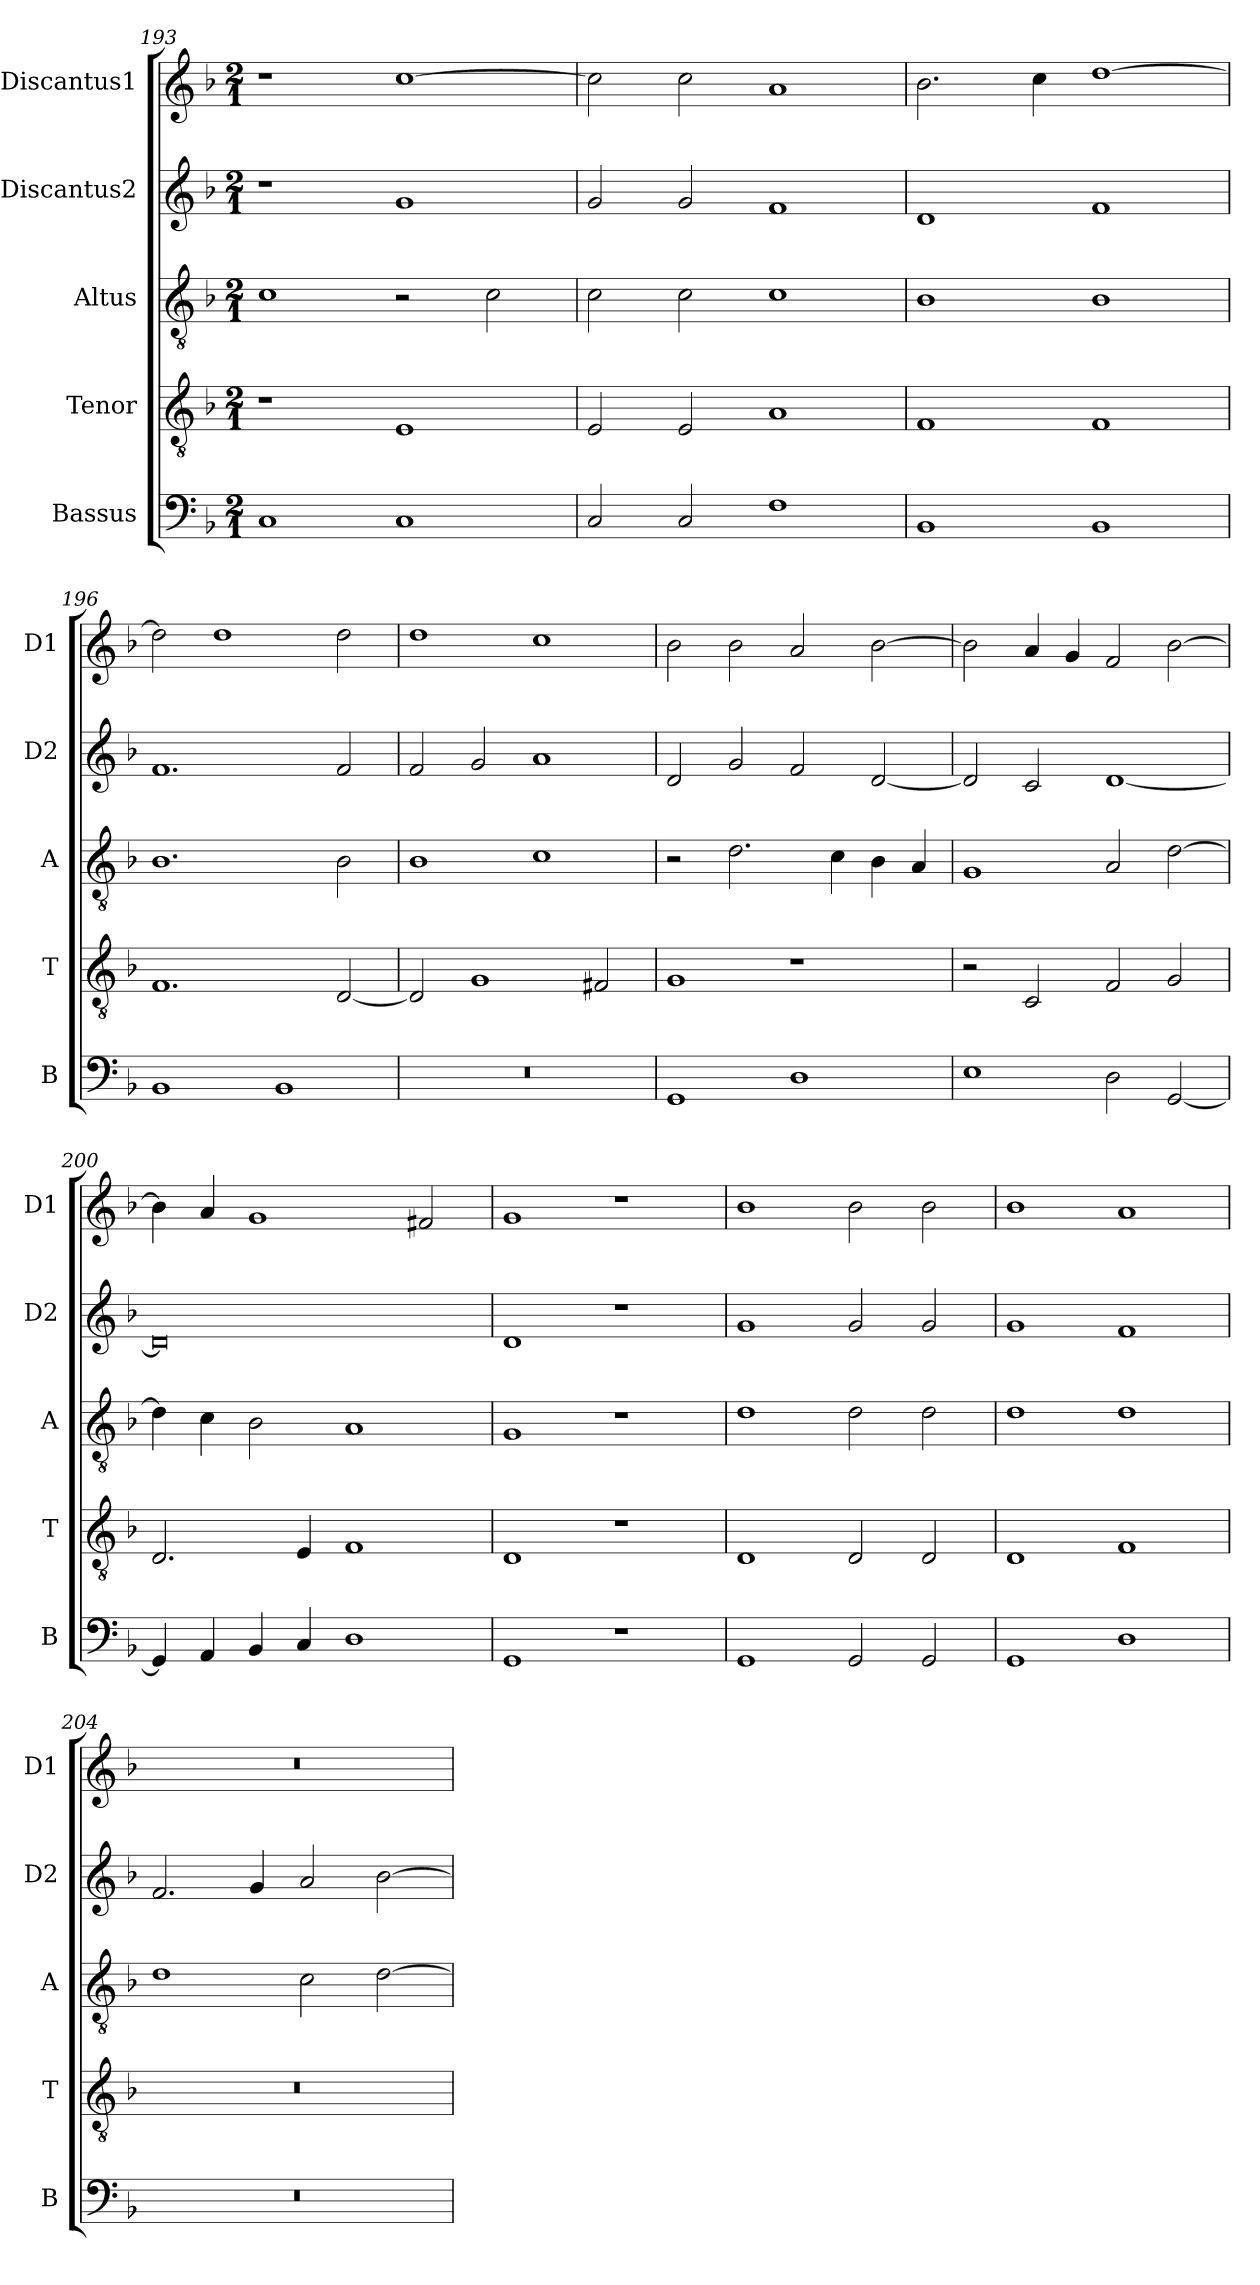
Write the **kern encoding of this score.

**kern	**kern	**kern	**kern	**kern
*part5	*part4	*part3	*part2	*part1
*staff5	*staff4	*staff3	*staff2	*staff1
*I"Bassus	*I"Tenor	*I"Altus	*I"Discantus2	*I"Discantus1
*I'B	*I'T	*I'A	*I'D2	*I'D1
*clefF4	*clefGv2	*clefGv2	*clefG2	*clefG2
*k[b-]	*k[b-]	*k[b-]	*k[b-]	*k[b-]
*M2/1	*M2/1	*M2/1	*M2/1	*M2/1
=193	=193	=193	=193	=193
1C	1r	1c	1r	1r
1C	1E	2r	1g	[1cc
.	.	2c\	.	.
=194	=194	=194	=194	=194
2C/	2E/	2c\	2g/	2cc\]
2C/	2E/	2c\	2g/	2cc\
1F	1A	1c	1f	1a
=195	=195	=195	=195	=195
1BB-	1F	1B-	1d	2.b-\
.	.	.	.	4cc\
1BB-	1F	1B-	1f	[1dd
=196	=196	=196	=196	=196
1BB-	1.F	1.B-	1.f	2dd\]
.	.	.	.	1dd
1BB-	.	.	.	.
.	[2D/	2B-\	2f/	2dd\
=197	=197	=197	=197	=197
0r	2D/]	1B-	2f/	1dd
.	1G	.	2g/	.
.	.	1c	1a	1cc
.	2F#X/	.	.	.
=198	=198	=198	=198	=198
1GG	1G	2r	2d/	2b-\
.	.	2.d\	2g/	2b-\
1D	1r	.	2f/	2a/
.	.	4c\	.	.
.	.	4B-\	[2d/	[2b-\
.	.	4A/	.	.
=199	=199	=199	=199	=199
1E	2r	1G	2d/]	2b-\]
.	2C/	.	2c/	4a/
.	.	.	.	4g/
2D\	2F/	2A/	[1d	2f/
[2GG/	2G/	[2d\	.	[2b-\
=200	=200	=200	=200	=200
4GG/]	2.D/	4d\]	0d]	4b-\]
4AA/	.	4c\	.	4a/
4BB-/	.	2B-\	.	1g
4C/	4E/	.	.	.
1D	1F	1A	.	.
.	.	.	.	2f#X/
=201	=201	=201	=201	=201
1GG	1D	1G	1d	1g
1r	1r	1r	1r	1r
=202	=202	=202	=202	=202
1GG	1D	1d	1g	1b-
2GG/	2D/	2d\	2g/	2b-\
2GG/	2D/	2d\	2g/	2b-\
=203	=203	=203	=203	=203
1GG	1D	1d	1g	1b-
1D	1F	1d	1f	1a
=204	=204	=204	=204	=204
0r	0r	1d	2.f/	0r
.	.	.	4g/	.
.	.	2c\	2a/	.
.	.	[2d\	[2b-\	.
=	=	=	=	=
*-	*-	*-	*-	*-
